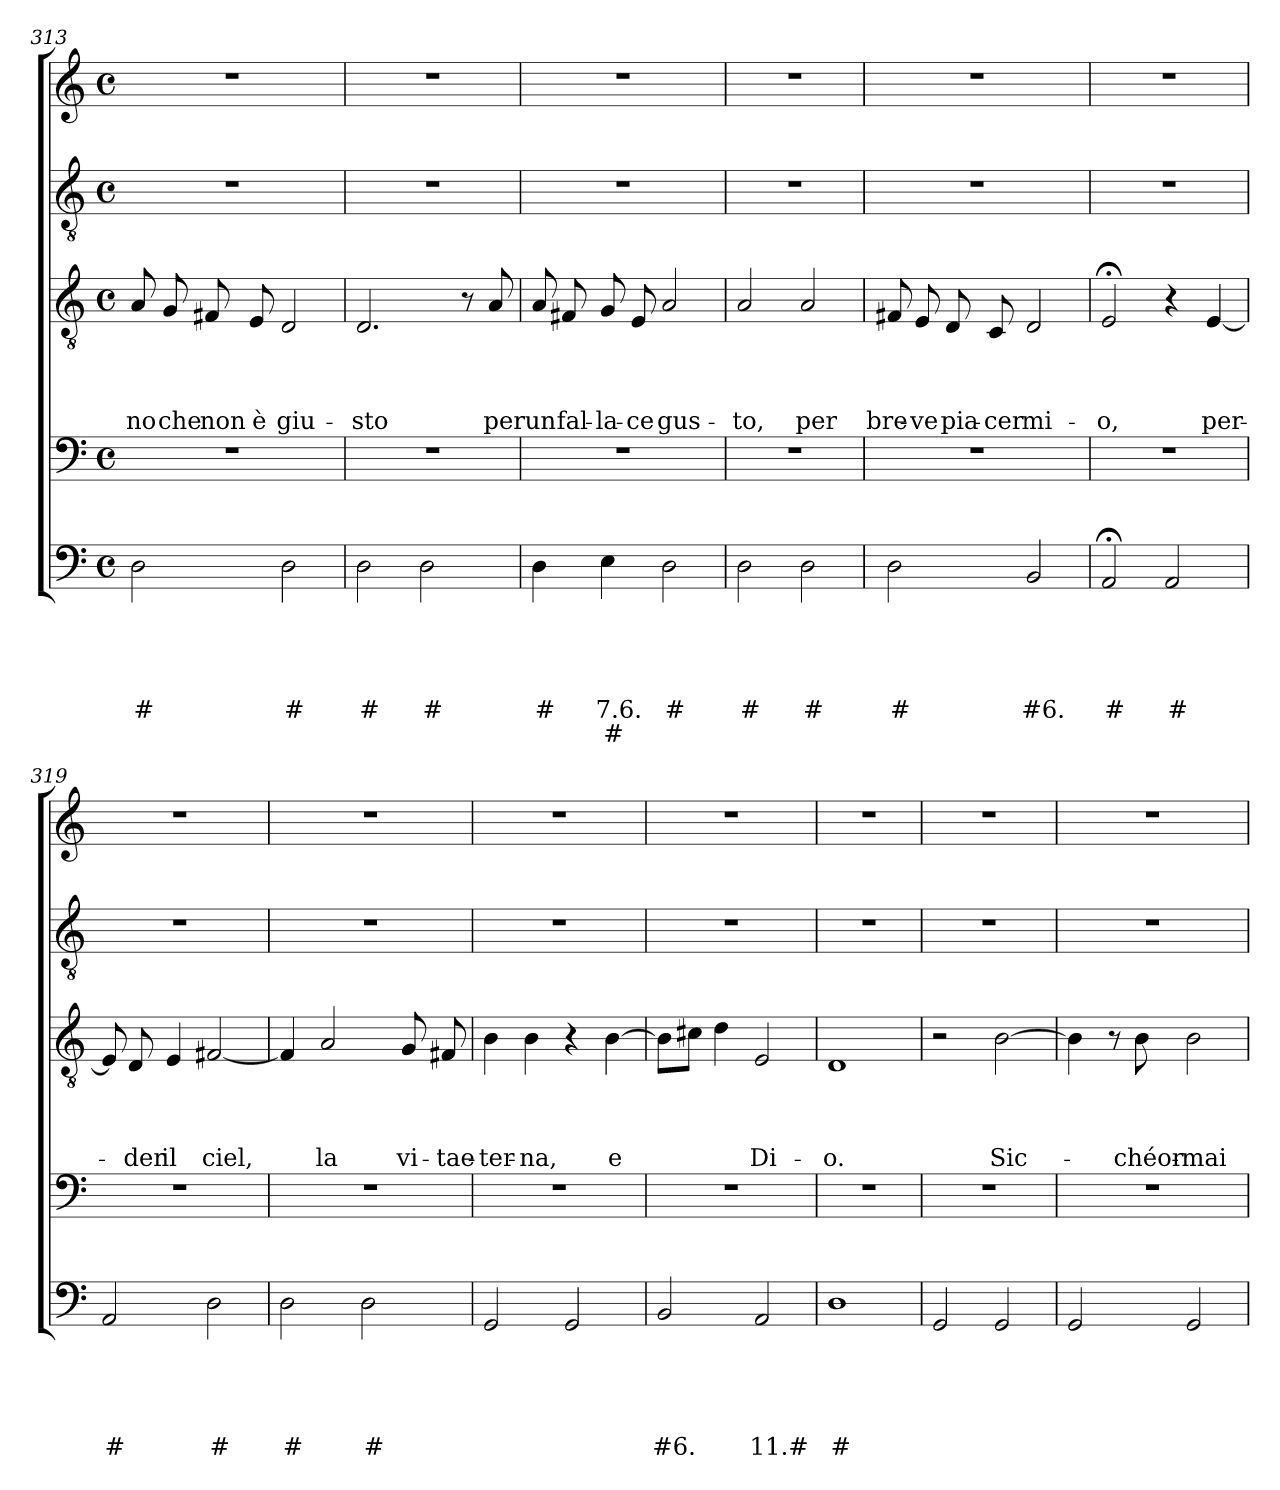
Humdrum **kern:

**kern	**text	**text	**text	**text	**text	**text	**kern	**kern	**text	**text	**text	**text	**kern	**kern
*part5	*part5	*part5	*part5	*part5	*part5	*part5	*part4	*part3	*part3	*part3	*part3	*part3	*part2	*part1
*staff5	*staff5	*staff5	*staff5	*staff5	*staff5	*staff5	*staff4	*staff3	*staff3	*staff3	*staff3	*staff3	*staff2	*staff1
*clefF4	*	*	*	*	*	*	*clefF4	*clefGv2	*	*	*	*	*clefGv2	*clefG2
*k[]	*	*	*	*	*	*	*k[]	*k[]	*	*	*	*	*k[]	*k[]
*C:	*	*	*	*	*	*	*C:	*C:	*	*	*	*	*C:	*C:
*M4/4	*	*	*	*	*	*	*M4/4	*M4/4	*	*	*	*	*M4/4	*M4/4
*met(c)	*	*	*	*	*	*	*met(c)	*met(c)	*	*	*	*	*met(c)	*met(c)
=313	=313	=313	=313	=313	=313	=313	=313	=313	=313	=313	=313	=313	=313	=313
2D\	.	.	.	.	#	.	1r	8A/	.	.	.	no	1r	1r
.	.	.	.	.	.	.	.	8G/	.	.	.	che	.	.
.	.	.	.	.	.	.	.	8F#X/	.	.	.	non	.	.
.	.	.	.	.	.	.	.	8E/	.	.	.	è	.	.
2D\	.	.	.	.	#	.	.	2D/	.	.	.	giu-	.	.
!!LO:LB:g=z
=314	=314	=314	=314	=314	=314	=314	=314	=314	=314	=314	=314	=314	=314	=314
2D\	.	.	.	.	#	.	1r	2.D/	.	.	.	-sto	1r	1r
2D\	.	.	.	.	#	.	.	.	.	.	.	.	.	.
.	.	.	.	.	.	.	.	8r	.	.	.	.	.	.
.	.	.	.	.	.	.	.	8A/	.	.	.	per	.	.
=315	=315	=315	=315	=315	=315	=315	=315	=315	=315	=315	=315	=315	=315	=315
4D\	.	.	.	.	#	.	1r	8A/	.	.	.	un	1r	1r
.	.	.	.	.	.	.	.	8F#X/	.	.	.	fal-	.	.
4E\	.	.	.	.	7.6.	#	.	8G/	.	.	.	-la-	.	.
.	.	.	.	.	.	.	.	8E/	.	.	.	-ce	.	.
2D\	.	.	.	.	#	.	.	2A/	.	.	.	gus-	.	.
=316	=316	=316	=316	=316	=316	=316	=316	=316	=316	=316	=316	=316	=316	=316
2D\	.	.	.	.	#	.	1r	2A/	.	.	.	-to,	1r	1r
2D\	.	.	.	.	#	.	.	2A/	.	.	.	per	.	.
=317	=317	=317	=317	=317	=317	=317	=317	=317	=317	=317	=317	=317	=317	=317
2D\	.	.	.	.	#	.	1r	8F#X/	.	.	.	bre-	1r	1r
.	.	.	.	.	.	.	.	8E/	.	.	.	-ve	.	.
.	.	.	.	.	.	.	.	8D/	.	.	.	pia-	.	.
.	.	.	.	.	.	.	.	8C/	.	.	.	-cer	.	.
2BB/	.	.	.	.	#6.	.	.	2D/	.	.	.	mi-	.	.
!!LO:PB:g=z
=318	=318	=318	=318	=318	=318	=318	=318	=318	=318	=318	=318	=318	=318	=318
2AA;</	.	.	.	.	#	.	1r	2E;</	.	.	.	-o,	1r	1r
2AA/	.	.	.	.	#	.	.	4r	.	.	.	.	.	.
.	.	.	.	.	.	.	.	[4E/	.	.	.	per-	.	.
=319	=319	=319	=319	=319	=319	=319	=319	=319	=319	=319	=319	=319	=319	=319
2AA/	.	.	.	.	#	.	1r	8E/]	.	.	.	.	1r	1r
.	.	.	.	.	.	.	.	8D/	.	.	.	-der	.	.
.	.	.	.	.	.	.	.	4E/	.	.	.	il	.	.
2D\	.	.	.	.	#	.	.	[2F#X/	.	.	.	ciel,	.	.
=320	=320	=320	=320	=320	=320	=320	=320	=320	=320	=320	=320	=320	=320	=320
2D\	.	.	.	.	#	.	1r	4F#/]	.	.	.	.	1r	1r
.	.	.	.	.	.	.	.	2A/	.	.	.	la	.	.
2D\	.	.	.	.	#	.	.	.	.	.	.	.	.	.
.	.	.	.	.	.	.	.	8G/	.	.	.	vi-	.	.
.	.	.	.	.	.	.	.	8F#X/	.	.	.	-tae-	.	.
=321	=321	=321	=321	=321	=321	=321	=321	=321	=321	=321	=321	=321	=321	=321
2GG/	.	.	.	.	.	.	1r	4B\	.	.	.	-ter-	1r	1r
.	.	.	.	.	.	.	.	4B\	.	.	.	-na,	.	.
2GG/	.	.	.	.	.	.	.	4r	.	.	.	.	.	.
.	.	.	.	.	.	.	.	[4B\	.	.	.	e	.	.
=322	=322	=322	=322	=322	=322	=322	=322	=322	=322	=322	=322	=322	=322	=322
2BB/	.	.	.	.	#6.	.	1r	8B\L]	.	.	.	.	1r	1r
.	.	.	.	.	.	.	.	8c#X\J	.	.	.	.	.	.
.	.	.	.	.	.	.	.	4d\	.	.	.	.	.	.
2AA/	.	.	.	.	11.#	.	.	2E/	.	.	.	Di-	.	.
!!LO:LB:g=z
=323	=323	=323	=323	=323	=323	=323	=323	=323	=323	=323	=323	=323	=323	=323
1D	.	.	.	.	#	.	1r	1D	.	.	.	-o.	1r	1r
=324	=324	=324	=324	=324	=324	=324	=324	=324	=324	=324	=324	=324	=324	=324
2GG/	.	.	.	.	.	.	1r	2r	.	.	.	.	1r	1r
2GG/	.	.	.	.	.	.	.	[2B\	.	.	.	Sic-	.	.
=325	=325	=325	=325	=325	=325	=325	=325	=325	=325	=325	=325	=325	=325	=325
2GG/	.	.	.	.	.	.	1r	4B\]	.	.	.	.	1r	1r
.	.	.	.	.	.	.	.	8r	.	.	.	.	.	.
.	.	.	.	.	.	.	.	8B\	.	.	.	-chéor-	.	.
2GG/	.	.	.	.	.	.	.	2B\	.	.	.	-mai	.	.
=	=	=	=	=	=	=	=	=	=	=	=	=	=	=
*-	*-	*-	*-	*-	*-	*-	*-	*-	*-	*-	*-	*-	*-	*-
